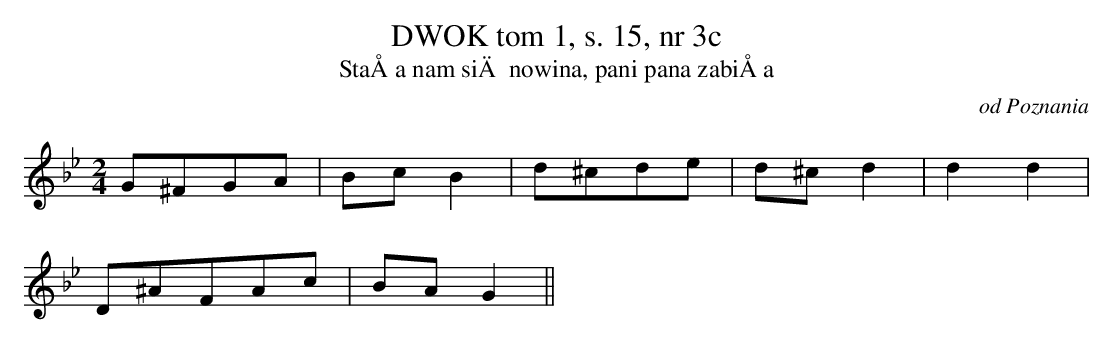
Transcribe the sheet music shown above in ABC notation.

X:1
T: DWOK tom 1, s. 15, nr 3c
T: StaÅa nam siÄ nowina, pani pana zabiÅa
O: od Poznania
M: 2/4
L: 1/8
K: Bb
G^FGA | BcB2 | d^cde | d^cd2 | d2d2 |
D^AFAc | BAG2||
